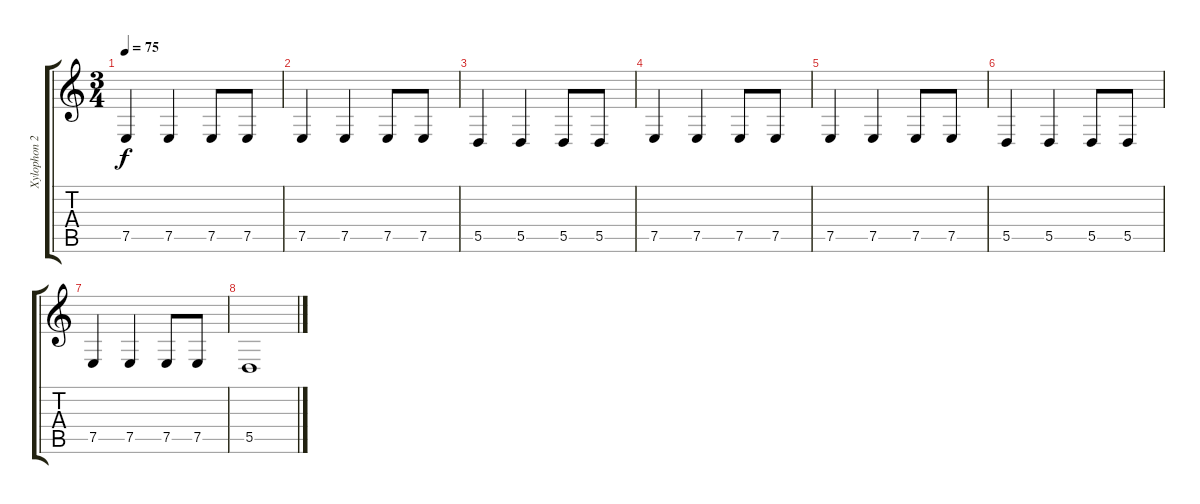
\track ("Xylophon 2" "Xylophon 2") {instrument timpani}
\staff {score tabs}
\tuning (E4 B3 G3 D3 A2 E2) {hide}
\ts (3 4)
\tempo 75
\clef g2
\ks c
7.5.4{dy f} 7.5.4 7.5.8 7.5.8 |
7.5.4 7.5.4 7.5.8 7.5.8 |
5.5.4 5.5.4 5.5.8 5.5.8 |
7.5.4 7.5.4 7.5.8 7.5.8 |
7.5.4 7.5.4 7.5.8 7.5.8 |
5.5.4 5.5.4 5.5.8 5.5.8 |
7.5.4 7.5.4 7.5.8 7.5.8 |
5.5.1
